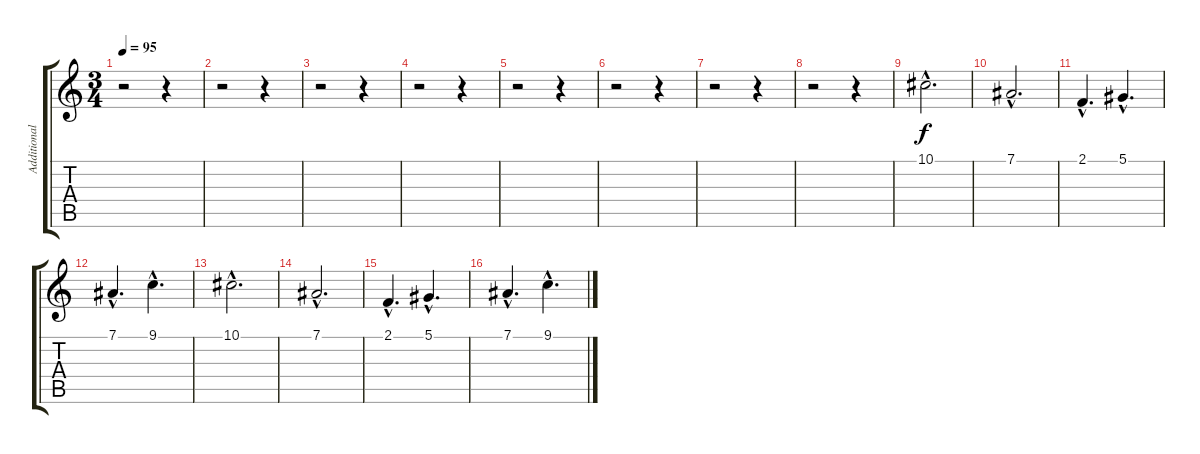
\track ("Additional Orchestration" "Additional") {instrument frenchhorn}
\staff {score tabs}
\tuning (Eb4 Bb3 Gb3 Db3 Ab2 Eb2) {hide}
\ts (3 4)
\tempo 95
\clef g2
\ks c
r.2{dy f} r.4 |
r.2 r.4 |
r.2 r.4 |
r.2 r.4 |
r.2 r.4 |
r.2 r.4 |
r.2 r.4 |
r.2 r.4 |
10.1{hac}.2{d} |
7.1{hac}.2{d} |
2.1{hac}.4{d} 5.1{hac}.4{d} |
7.1{hac}.4{d} 9.1{hac}.4{d} |
10.1{hac}.2{d} |
7.1{hac}.2{d} |
2.1{hac}.4{d} 5.1{hac}.4{d} |
7.1{hac}.4{d} 9.1{hac}.4{d}
